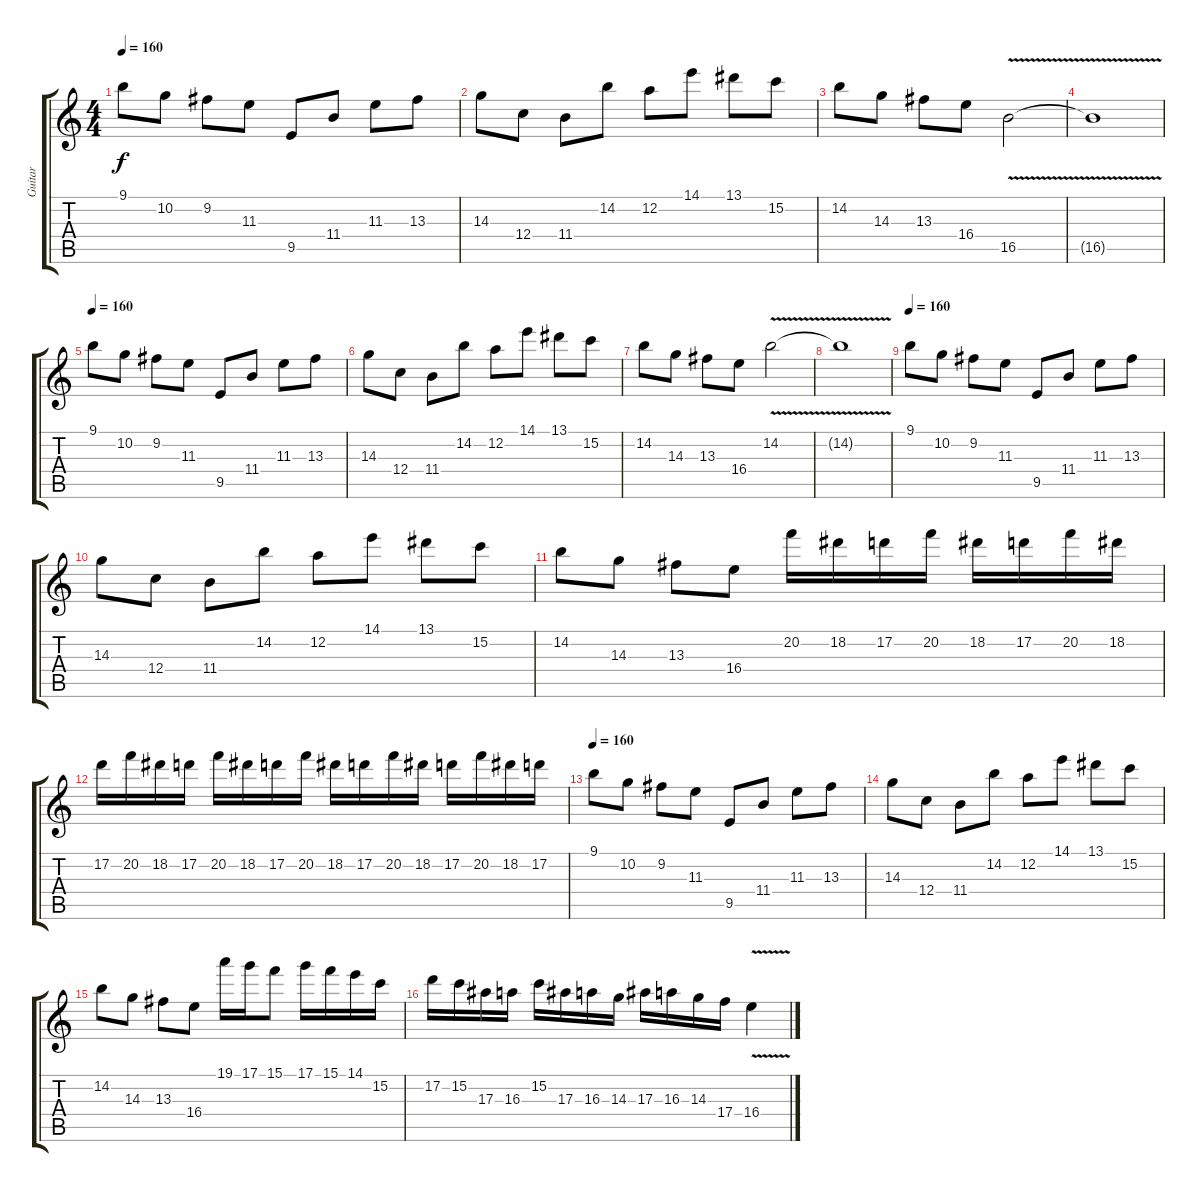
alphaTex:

\track ("Guitar" "Guitar") {instrument distortionguitar}
\staff {score tabs}
\tuning (D4 A3 F3 C3 G2 D2) {hide}
\ts (4 4)
\tempo 160
\clef g2
\ks c
9.1.8{dy f balance 8} 10.2.8 9.2.8 11.3.8 9.5.8 11.4.8 11.3.8 13.3.8 |
14.3.8 12.4.8 11.4.8 14.2.8 12.2.8 14.1.8 13.1.8 15.2.8 |
14.2.8 14.3.8 13.3.8 16.4.8 16.5{v}.2 |
16.5{t}.1 |
\tempo 160
9.1.8 10.2.8 9.2.8 11.3.8 9.5.8 11.4.8 11.3.8 13.3.8 |
14.3.8 12.4.8 11.4.8 14.2.8 12.2.8 14.1.8 13.1.8 15.2.8 |
14.2.8 14.3.8 13.3.8 16.4.8 14.2{v}.2 |
14.2{t}.1 |
\tempo 160
9.1.8{balance 8} 10.2.8 9.2.8 11.3.8 9.5.8 11.4.8 11.3.8 13.3.8 |
14.3.8 12.4.8 11.4.8 14.2.8 12.2.8 14.1.8 13.1.8 15.2.8 |
14.2.8 14.3.8 13.3.8 16.4.8 20.2.16 18.2.16 17.2.16 20.2.16 18.2.16 17.2.16 20.2.16 18.2.16 |
17.2.16 20.2.16 18.2.16 17.2.16 20.2.16 18.2.16 17.2.16 20.2.16 18.2.16 17.2.16 20.2.16 18.2.16 17.2.16 20.2.16 18.2.16 17.2.16 |
\tempo 160
9.1.8{balance 8} 10.2.8 9.2.8 11.3.8 9.5.8 11.4.8 11.3.8 13.3.8 |
14.3.8 12.4.8 11.4.8 14.2.8 12.2.8 14.1.8 13.1.8 15.2.8 |
14.2.8 14.3.8 13.3.8 16.4.8 19.1.16 17.1.16 15.1.8 17.1.16 15.1.16 14.1.16 15.2.16 |
17.2.16 15.2.16 17.3.16 16.3.16 15.2.16 17.3.16 16.3.16 14.3.16 17.3.16 16.3.16 14.3.16 17.4.16 16.4{v}.4
